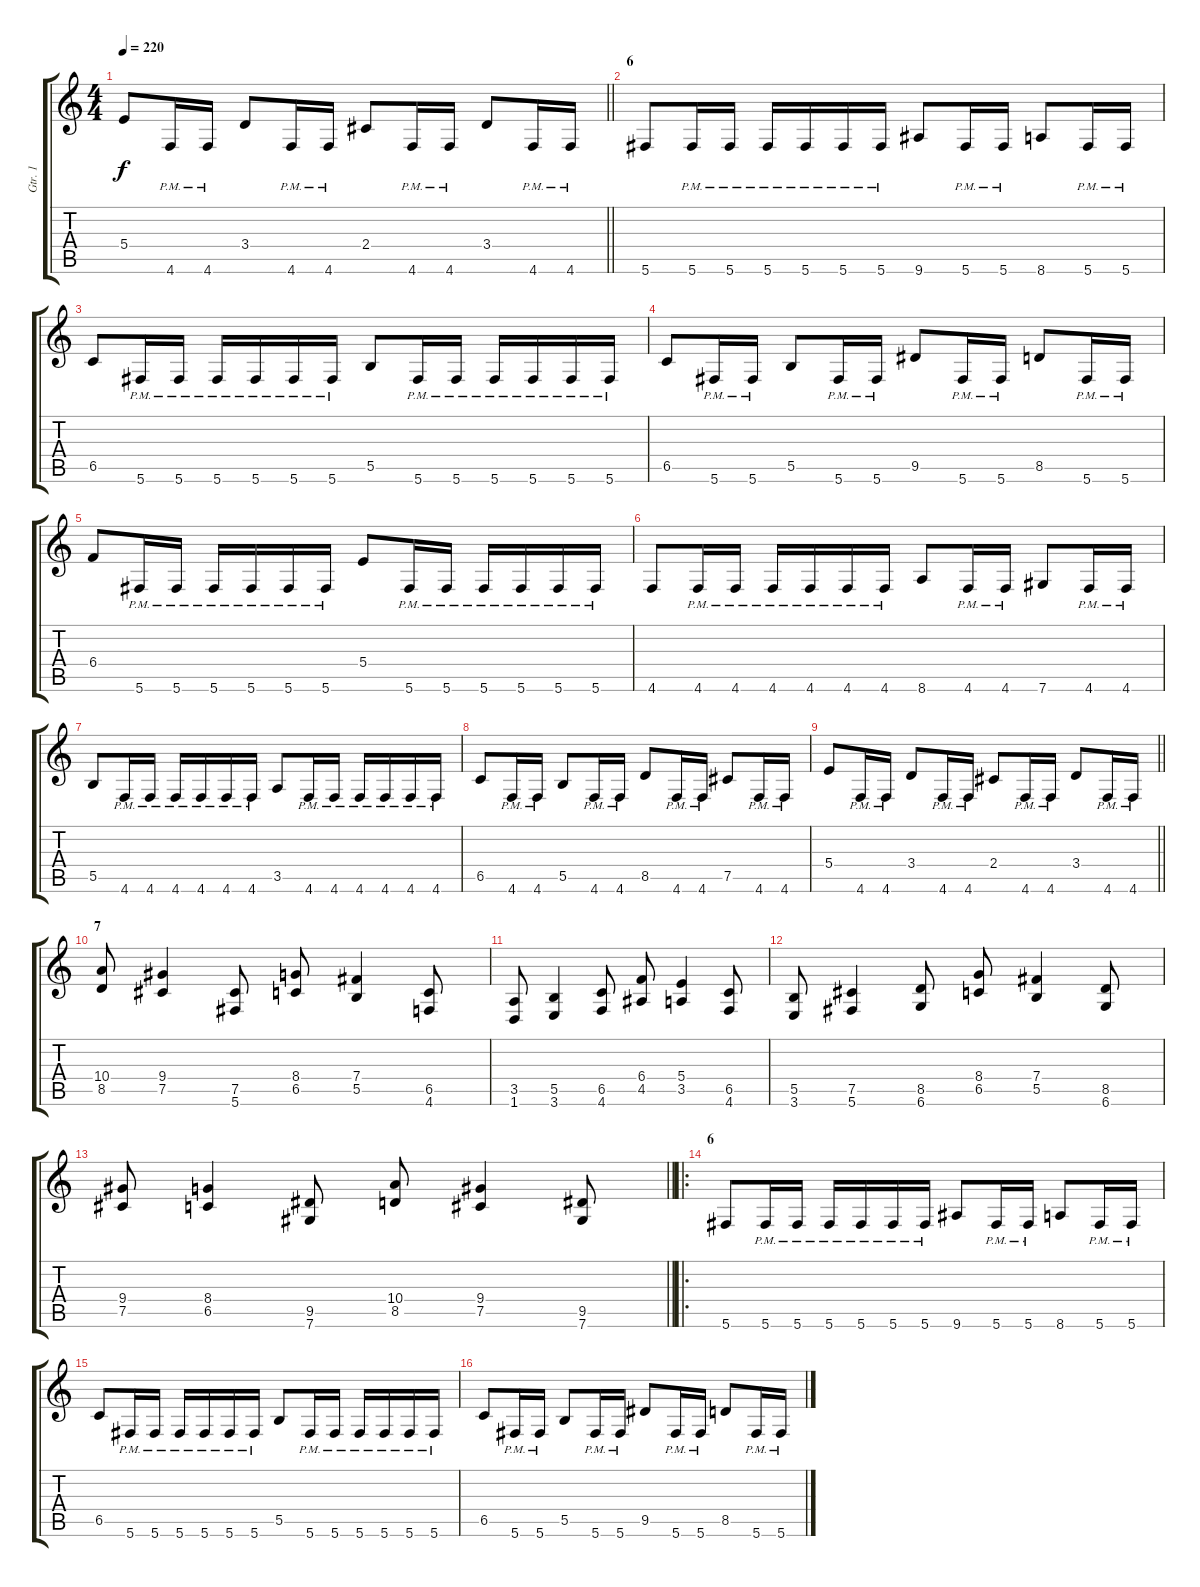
\track ("Gtr. 1" "Gtr. 1") {instrument distortionguitar}
\staff {score tabs}
\tuning (Db4 Ab3 E3 B2 Gb2 Db2) {hide}
\ts (4 4)
\tempo 220
\clef g2
\barLineRight lightlight
\ks c
5.4.8{dy f} 4.6{pm}.16 4.6{pm}.16 3.4.8 4.6{pm}.16 4.6{pm}.16 2.4.8 4.6{pm}.16 4.6{pm}.16 3.4.8 4.6{pm}.16 4.6{pm}.16 |
\section ("" "6")
5.6.8 5.6{pm}.16 5.6{pm}.16 5.6{pm}.16 5.6{pm}.16 5.6{pm}.16 5.6{pm}.16 9.6.8 5.6{pm}.16 5.6{pm}.16 8.6.8 5.6{pm}.16 5.6{pm}.16 |
6.5.8 5.6{pm}.16 5.6{pm}.16 5.6{pm}.16 5.6{pm}.16 5.6{pm}.16 5.6{pm}.16 5.5.8 5.6{pm}.16 5.6{pm}.16 5.6{pm}.16 5.6{pm}.16 5.6{pm}.16 5.6{pm}.16 |
6.5.8 5.6{pm}.16 5.6{pm}.16 5.5.8 5.6{pm}.16 5.6{pm}.16 9.5.8 5.6{pm}.16 5.6{pm}.16 8.5.8 5.6{pm}.16 5.6{pm}.16 |
6.4.8 5.6{pm}.16 5.6{pm}.16 5.6{pm}.16 5.6{pm}.16 5.6{pm}.16 5.6{pm}.16 5.4.8 5.6{pm}.16 5.6{pm}.16 5.6{pm}.16 5.6{pm}.16 5.6{pm}.16 5.6{pm}.16 |
4.6.8 4.6{pm}.16 4.6{pm}.16 4.6{pm}.16 4.6{pm}.16 4.6{pm}.16 4.6{pm}.16 8.6.8 4.6{pm}.16 4.6{pm}.16 7.6.8 4.6{pm}.16 4.6{pm}.16 |
5.5.8 4.6{pm}.16 4.6{pm}.16 4.6{pm}.16 4.6{pm}.16 4.6{pm}.16 4.6{pm}.16 3.5.8 4.6{pm}.16 4.6{pm}.16 4.6{pm}.16 4.6{pm}.16 4.6{pm}.16 4.6{pm}.16 |
6.5.8 4.6{pm}.16 4.6{pm}.16 5.5.8 4.6{pm}.16 4.6{pm}.16 8.5.8 4.6{pm}.16 4.6{pm}.16 7.5.8 4.6{pm}.16 4.6{pm}.16 |
\barLineRight lightlight
5.4.8 4.6{pm}.16 4.6{pm}.16 3.4.8 4.6{pm}.16 4.6{pm}.16 2.4.8 4.6{pm}.16 4.6{pm}.16 3.4.8 4.6{pm}.16 4.6{pm}.16 |
\section ("" "7")
(10.4 8.5).8 (9.4 7.5).4 (7.5 5.6).8 (8.4 6.5).8 (7.4 5.5).4 (6.5 4.6).8 |
(3.5 1.6).8 (5.5 3.6).4 (6.5 4.6).8 (6.4 4.5).8 (5.4 3.5).4 (6.5 4.6).8 |
(5.5 3.6).8 (7.5 5.6).4 (8.5 6.6).8 (8.4 6.5).8 (7.4 5.5).4 (8.5 6.6).8 |
\barLineRight lightlight
(9.4 7.5).8 (8.4 6.5).4 (9.5 7.6).8 (10.4 8.5).8 (9.4 7.5).4 (9.5 7.6).8 |
\ro
\section ("" "6")
5.6.8 5.6{pm}.16 5.6{pm}.16 5.6{pm}.16 5.6{pm}.16 5.6{pm}.16 5.6{pm}.16 9.6.8 5.6{pm}.16 5.6{pm}.16 8.6.8 5.6{pm}.16 5.6{pm}.16 |
6.5.8 5.6{pm}.16 5.6{pm}.16 5.6{pm}.16 5.6{pm}.16 5.6{pm}.16 5.6{pm}.16 5.5.8 5.6{pm}.16 5.6{pm}.16 5.6{pm}.16 5.6{pm}.16 5.6{pm}.16 5.6{pm}.16 |
6.5.8 5.6{pm}.16 5.6{pm}.16 5.5.8 5.6{pm}.16 5.6{pm}.16 9.5.8 5.6{pm}.16 5.6{pm}.16 8.5.8 5.6{pm}.16 5.6{pm}.16
